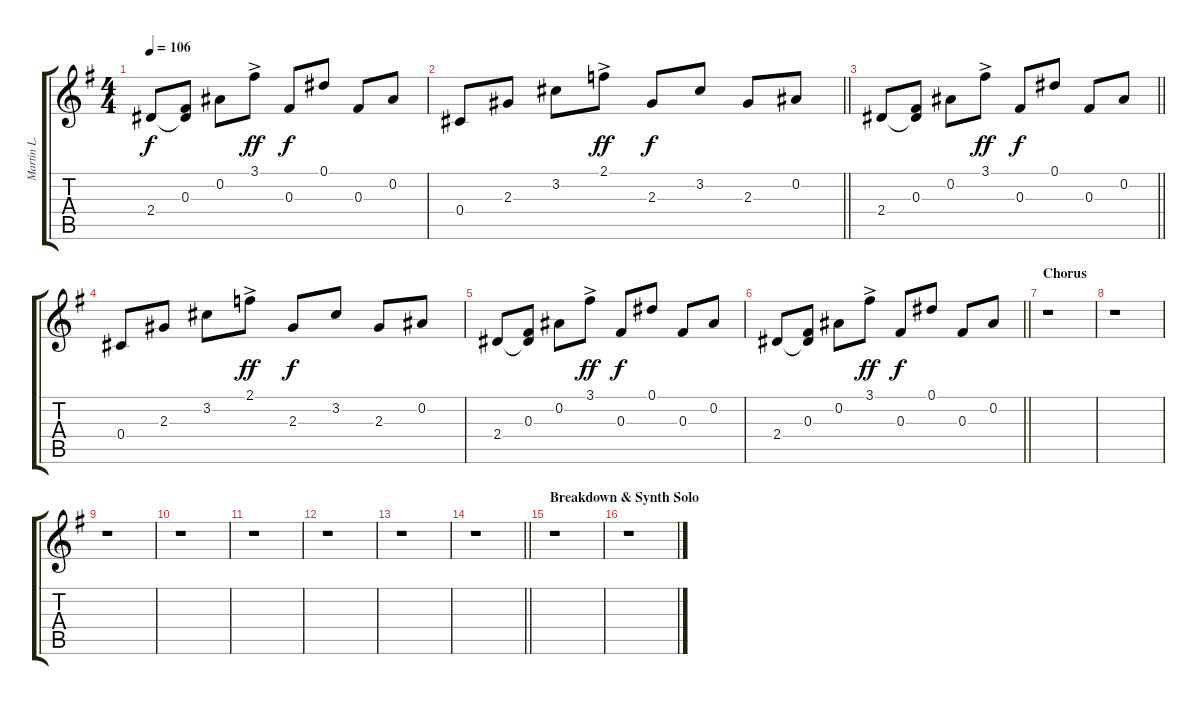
\track ("Martin L. Gore (Guitar)" "Martin L. ") {instrument electricguitarclean}
\staff {score tabs}
\tuning (Eb4 Bb3 Gb3 Db3 Ab2 Eb2) {hide}
\ts (4 4)
\tempo 106
\clef g2
\ks g
2.4.8{dy f} (0.3 2.4{t}).8 0.2.8 3.1{ac}.8{dy ff} 0.3.8{dy f} 0.1.8 0.3.8 0.2.8 |
\barLineRight lightlight
0.4.8 2.3.8 3.2.8 2.1{ac}.8{dy ff} 2.3.8{dy f} 3.2.8 2.3.8 0.2.8 |
\barLineRight lightlight
2.4.8 (0.3 2.4{t}).8 0.2.8 3.1{ac}.8{dy ff} 0.3.8{dy f} 0.1.8 0.3.8 0.2.8 |
0.4.8 2.3.8 3.2.8 2.1{ac}.8{dy ff} 2.3.8{dy f} 3.2.8 2.3.8 0.2.8 |
2.4.8 (0.3 2.4{t}).8 0.2.8 3.1{ac}.8{dy ff} 0.3.8{dy f} 0.1.8 0.3.8 0.2.8 |
\barLineRight lightlight
2.4.8 (0.3 2.4{t}).8 0.2.8 3.1{ac}.8{dy ff} 0.3.8{dy f} 0.1.8 0.3.8 0.2.8 |
\section ("" "Chorus")
r.1 |
r.1 |
r.1 |
r.1 |
r.1 |
r.1 |
r.1 |
\barLineRight lightlight
r.1 |
\section ("" "Breakdown & Synth Solo")
r.1 |
r.1
